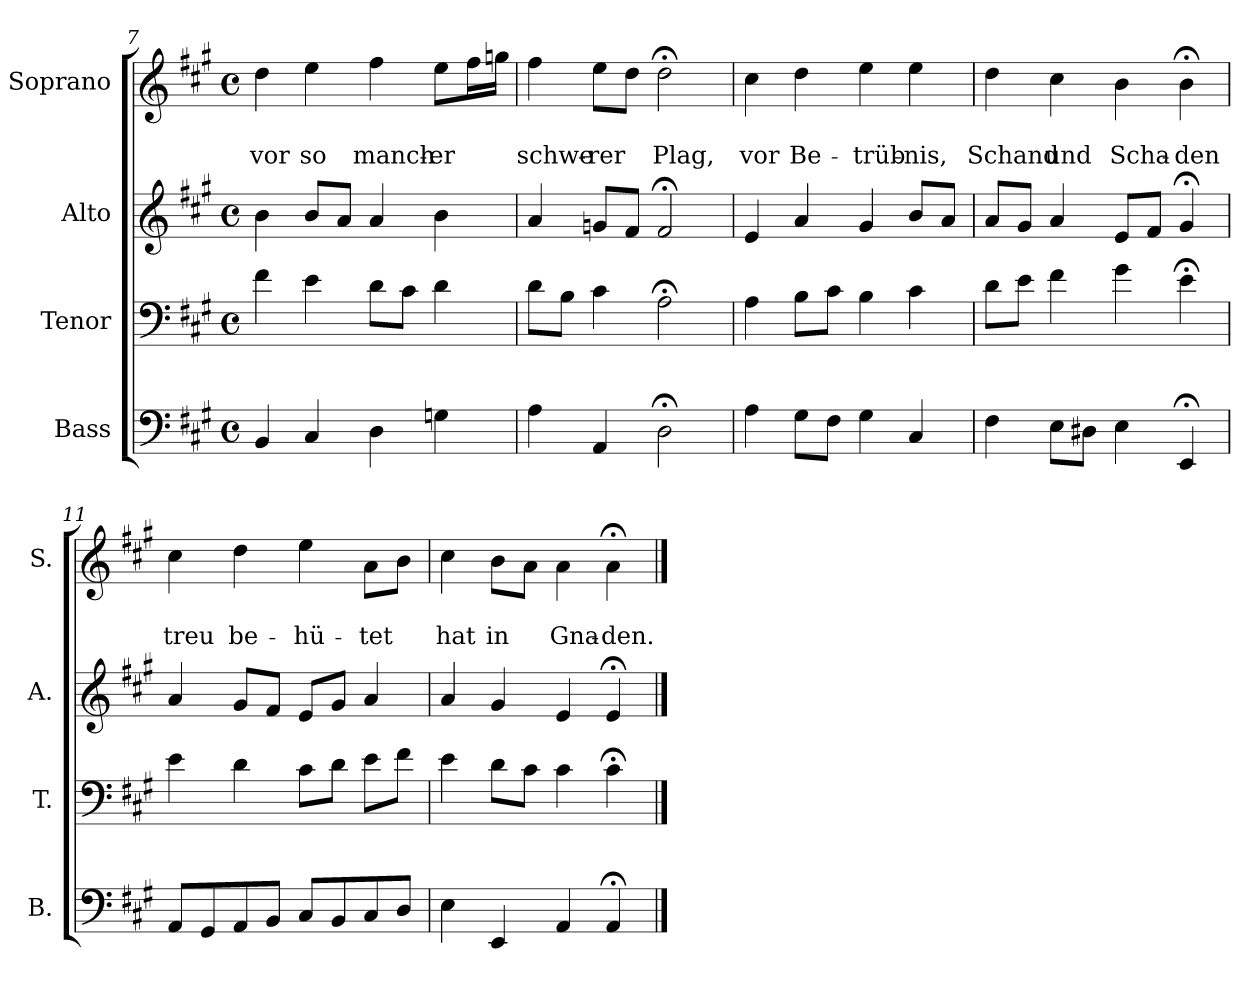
**kern	**kern	**kern	**kern	**text	**text
*part4	*part3	*part2	*part1	*part1	*part1
*staff4	*staff3	*staff2	*staff1	*staff1	*staff1
*I"Bass	*I"Tenor	*I"Alto	*I"Soprano	*	*
*I'B.	*I'T.	*I'A.	*I'S.	*	*
*clefF4	*clefF4	*clefG2	*clefG2	*	*
*k[f#c#g#]	*k[f#c#g#]	*k[f#c#g#]	*k[f#c#g#]	*	*
*f#:	*f#:	*f#:	*f#:	*	*
*M4/4	*M4/4	*M4/4	*M4/4	*	*
*met(c)	*met(c)	*met(c)	*met(c)	*	*
=7	=7	=7	=7	=7	=7
4BB/	4f#\	4b\	4dd\	.	vor
4C#/	4e\	8b/L	4ee\	.	so
.	.	8a/J	.	.	.
4D\	8d\L	4a/	4ff#\	.	manch-
.	8c#\J	.	.	.	.
4Gn\	4d\	4b\	8ee\L	.	-er
.	.	.	16ff#\L	.	.
.	.	.	16ggn\JJ	.	.
=8	=8	=8	=8	=8	=8
4A\	8d\L	4a/	4ff#\	.	schwe-
.	8B\J	.	.	.	.
4AA/	4c#\	8gn/L	8ee\L	.	-rer
.	.	8f#/J	8dd\J	.	.
2D;<\	2A;<\	2f#;</	2dd;<\	.	Plag,
!!LO:PB:g=z
=9	=9	=9	=9	=9	=9
4A\	4A\	4e/	4cc#\	.	vor
8G#\L	8B\L	4a/	4dd\	.	Be-
8F#\J	8c#\J	.	.	.	.
4G#\	4B\	4g#/	4ee\	.	-trüb-
4C#/	4c#\	8b/L	4ee\	.	-nis,
.	.	8a/J	.	.	.
=10	=10	=10	=10	=10	=10
4F#\	8d\L	8a/L	4dd\	.	Schand
.	8e\J	8g#/J	.	.	.
8E\L	4f#\	4a/	4cc#\	.	und
8D#X\J	.	.	.	.	.
4E\	4g#\	8e/L	4b\	.	Scha-
.	.	8f#/J	.	.	.
4EE;</	4e;<\	4g#;</	4b;<\	.	-den
=11	=11	=11	=11	=11	=11
8AA/L	4e\	4a/	4cc#\	.	treu
8GG#/	.	.	.	.	.
8AA/	4d\	8g#/L	4dd\	.	be-
8BB/J	.	8f#/J	.	.	.
8C#/L	8c#\L	8e/L	4ee\	.	-hü-
8BB/	8d\J	8g#/J	.	.	.
8C#/	8e\L	4a/	8a\L	.	-tet
8D/J	8f#\J	.	8b\J	.	.
=12	=12	=12	=12	=12	=12
4E\	4e\	4a/	4cc#\	.	hat
4EE/	8d\L	4g#/	8b\L	.	in
.	8c#\J	.	8a\J	.	.
4AA/	4c#\	4e/	4a\	.	Gna-
4AA;</	4c#;<\	4e;</	4a;<\	.	-den.
==	==	==	==	==	==
*-	*-	*-	*-	*-	*-
